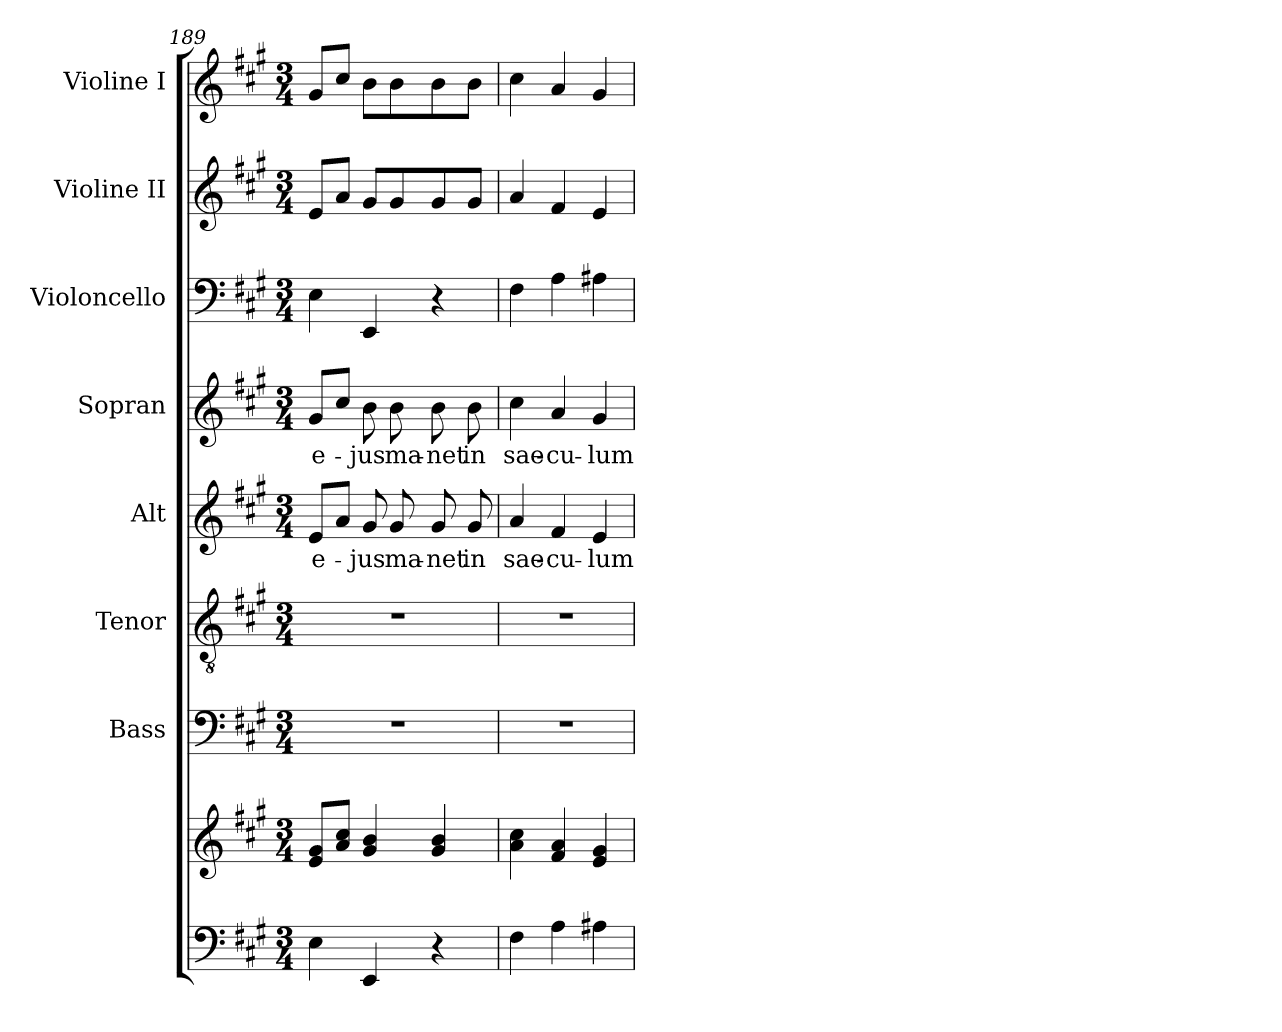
**kern	**kern	**kern	**kern	**kern	**text	**kern	**text	**kern	**kern	**kern
*part8	*part8	*part7	*part6	*part5	*part5	*part4	*part4	*part3	*part2	*part1
*staff9	*staff8	*staff7	*staff6	*staff5	*staff5	*staff4	*staff4	*staff3	*staff2	*staff1
*	*	*I"Bass	*I"Tenor	*I"Alt	*	*I"Sopran	*	*I"Violoncello	*I"Violine II	*I"Violine I
*	*	*I'B.	*I'T.	*I'A.	*	*I'S.	*	*I'Vc.	*I'Vl. II	*I'Vl. I
*clefF4	*clefG2	*clefF4	*clefGv2	*clefG2	*	*clefG2	*	*clefF4	*clefG2	*clefG2
*	*	*	*	*	*	*	*	*ITrd7c12	*	*
*k[f#c#g#]	*k[f#c#g#]	*k[f#c#g#]	*k[f#c#g#]	*k[f#c#g#]	*	*k[f#c#g#]	*	*k[f#c#g#]	*k[f#c#g#]	*k[f#c#g#]
*A:	*A:	*A:	*A:	*A:	*	*A:	*	*A:	*A:	*A:
*M3/4	*M3/4	*M3/4	*M3/4	*M3/4	*	*M3/4	*	*M3/4	*M3/4	*M3/4
=189	=189	=189	=189	=189	=189	=189	=189	=189	=189	=189
!	!	!	!	!	!LO:LY:b	!	!LO:LY:b	!	!	!
4E\	8e/ 8g#/L	2.r	2.r	8e/L	e-	8g#/L	e-	4EE\	8e/L	8g#/L
.	8a/ 8cc#/J	.	.	8a/J	.	8cc#/J	.	.	8a/J	8cc#/J
!	!	!	!	!	!LO:LY:b	!	!LO:LY:b	!	!	!
4EE/	4g#/ 4b/	.	.	8g#/	-jus	8b\	-jus	4EEE/	8g#/L	8b\L
!	!	!	!	!	!LO:LY:b	!	!LO:LY:b	!	!	!
.	.	.	.	8g#/	ma-	8b\	ma-	.	8g#/	8b\
!	!	!	!	!	!LO:LY:b	!	!LO:LY:b	!	!	!
4r	4g#/ 4b/	.	.	8g#/	-net	8b\	-net	4r	8g#/	8b\
!	!	!	!	!	!LO:LY:b	!	!LO:LY:b	!	!	!
.	.	.	.	8g#/	in	8b\	in	.	8g#/J	8b\J
=190	=190	=190	=190	=190	=190	=190	=190	=190	=190	=190
!	!	!	!	!	!LO:LY:b	!	!LO:LY:b	!	!	!
4F#\	4a\ 4cc#\	2.r	2.r	4a/	sae-	4cc#\	sae-	4FF#\	4a/	4cc#\
!	!	!	!	!	!LO:LY:b	!	!LO:LY:b	!	!	!
4A\	4f#/ 4a/	.	.	4f#/	-cu-	4a/	-cu-	4AA\	4f#/	4a/
!	!	!	!	!	!LO:LY:b	!	!LO:LY:b	!	!	!
4A#X\	4e/ 4g#/	.	.	4e/	-lum	4g#/	-lum	4AA#X\	4e/	4g#/
=	=	=	=	=	=	=	=	=	=	=
*-	*-	*-	*-	*-	*-	*-	*-	*-	*-	*-
